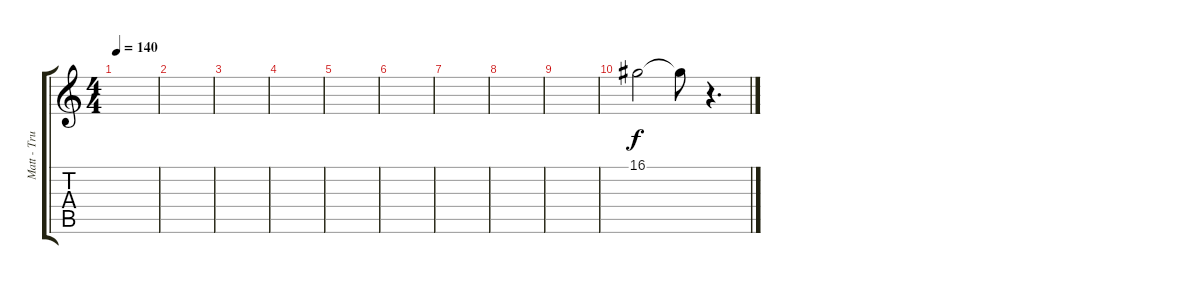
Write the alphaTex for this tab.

\track ("Matt - Trumpet" "Matt - Tru") {instrument trumpet}
\staff {score tabs}
\tuning (E4 B3 G3 D3 A2 E2) {hide}
\ts (4 4)
\tempo 140
\clef g2
\ks c
|
|
|
|
|
|
|
|
|
16.1.2 16.1{t}.8 r.4{d}
